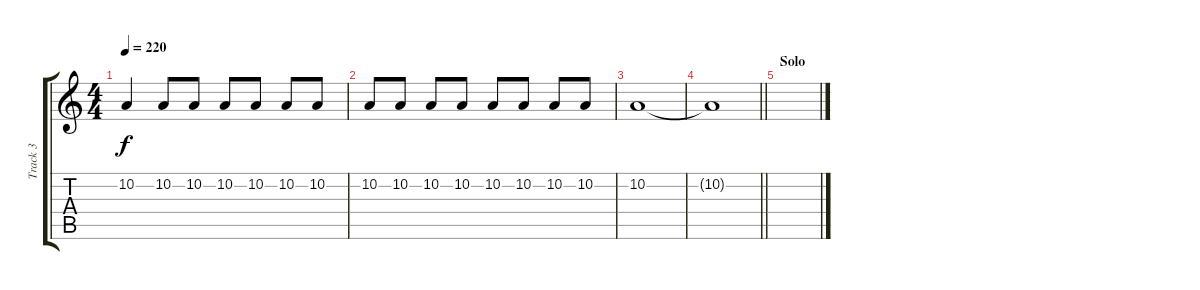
\track ("Track 3" "Track 3") {instrument altosax}
\staff {score tabs}
\tuning (E4 B3 G3 D3 A2 E2) {hide}
\ts (4 4)
\tempo 220
\clef g2
\ks c
10.2.4{dy f} 10.2.8 10.2.8 10.2.8 10.2.8 10.2.8 10.2.8 |
10.2.8 10.2.8 10.2.8 10.2.8 10.2.8 10.2.8 10.2.8 10.2.8 |
10.2.1 |
\barLineRight lightlight
10.2{t}.1 |
\section ("" "Solo")
